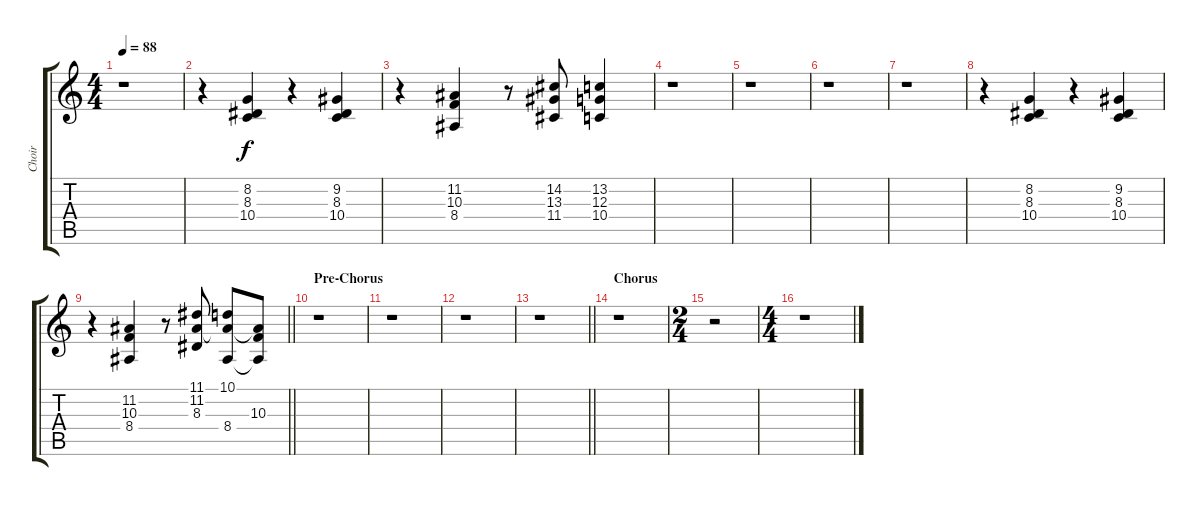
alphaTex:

\track ("Choir" "Choir") {instrument choiraahs}
\staff {score tabs}
\tuning (E4 B3 G3 D3 A2 E2) {hide}
\ts (4 4)
\tempo 88
\clef g2
\ks c
r.1{dy f} |
r.4 (8.2 8.3 10.4).4 r.4 (9.2 8.3 10.4).4 |
r.4 (11.2 10.3 8.4).4 r.8 (14.2 13.3 11.4).8 (13.2 12.3 10.4).4 |
r.1 |
r.1 |
r.1 |
r.1 |
r.4 (8.2 8.3 10.4).4 r.4 (9.2 8.3 10.4).4 |
\barLineRight lightlight
r.4 (11.2 10.3 8.4).4 r.8 (11.1 11.2 8.3).8 (10.1 11.2{t} 8.4).8 (11.2{t} 10.3 8.4{t}).8 |
\section ("" "Pre-Chorus")
r.1 |
r.1 |
r.1 |
\barLineRight lightlight
r.1 |
\section ("" "Chorus")
r.1 |
\ts (2 4)
r.2 |
\ts (4 4)
r.1
